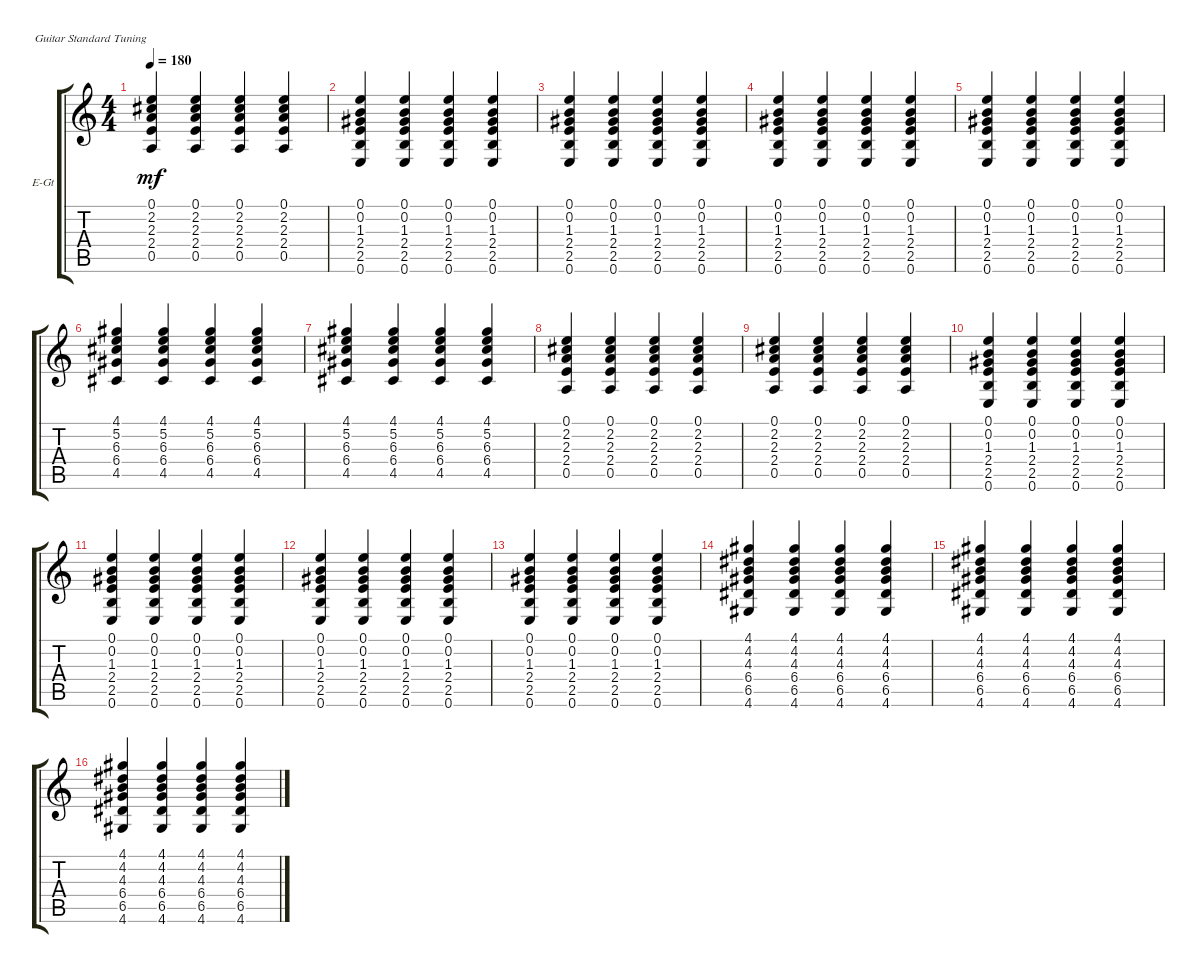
\defaultSystemsLayout 4
\bracketExtendMode groupsimilarinstruments
\firstSystemTrackNameOrientation horizontal
\otherSystemsTrackNameOrientation horizontal
\track ("Electric Guitar" "E-Gt") {instrument overdrivenguitar}
\staff {score tabs}
\tuning (E4 B3 G3 D3 A2 E2)
\ts (4 4)
\tempo 180
\clef g2
\ks c
(2.2 2.3 2.4 0.5 0.1).4{dy mf} (2.2 2.3 2.4 0.5 0.1).4 (2.2 2.3 2.4 0.5 0.1).4 (2.2 2.3 2.4 0.5 0.1).4 |
(2.5 2.4 1.3 0.6 0.2 0.1).4 (2.5 2.4 1.3 0.6 0.2 0.1).4 (2.5 2.4 1.3 0.6 0.2 0.1).4 (2.5 2.4 1.3 0.6 0.2 0.1).4 |
\scale
0.333333 (2.5 2.4 1.3 0.6 0.2 0.1).4 (2.5 2.4 1.3 0.6 0.2 0.1).4 (2.5 2.4 1.3 0.6 0.2 0.1).4 (2.5 2.4 1.3 0.6 0.2 0.1).4 |
(2.5 2.4 1.3 0.2 0.1 0.6).4 (2.5 2.4 1.3 0.2 0.1 0.6).4 (2.5 2.4 1.3 0.6 0.2 0.1).4 (2.5 2.4 1.3 0.1 0.2 0.6).4 |
(2.5 2.4 1.3 0.2 0.1 0.6).4 (2.5 2.4 1.3 0.2 0.1 0.6).4 (2.5 2.4 1.3 0.6 0.2 0.1).4 (2.5 2.4 1.3 0.1 0.2 0.6).4 |
\scale
0.333333 (4.1 5.2 6.3 6.4 4.5).4 (4.1 5.2 6.3 6.4 4.5).4 (4.1 5.2 6.3 6.4 4.5).4 (4.1 5.2 6.3 6.4 4.5).4 |
\scale
0.333333 (4.1 5.2 6.3 6.4 4.5).4 (4.1 5.2 6.3 6.4 4.5).4 (4.1 5.2 6.3 6.4 4.5).4 (4.1 5.2 6.3 6.4 4.5).4 |
(2.2 2.3 2.4 0.5 0.1).4 (2.2 2.3 2.4 0.5 0.1).4 (2.2 2.3 2.4 0.5 0.1).4 (2.2 2.3 2.4 0.5 0.1).4 |
(2.2 2.3 2.4 0.5 0.1).4 (2.2 2.3 2.4 0.5 0.1).4 (2.2 2.3 2.4 0.5 0.1).4 (2.2 2.3 2.4 0.5 0.1).4 |
(2.5 2.4 1.3 0.6 0.2 0.1).4 (2.5 2.4 1.3 0.6 0.2 0.1).4 (2.5 2.4 1.3 0.6 0.2 0.1).4 (2.5 2.4 1.3 0.6 0.2 0.1).4 |
(2.5 2.4 1.3 0.6 0.2 0.1).4 (2.5 2.4 1.3 0.6 0.2 0.1).4 (2.5 2.4 1.3 0.6 0.2 0.1).4 (2.5 2.4 1.3 0.6 0.2 0.1).4 |
(2.5 2.4 1.3 0.6 0.2 0.1).4 (2.5 2.4 1.3 0.6 0.2 0.1).4 (2.5 2.4 1.3 0.6 0.2 0.1).4 (2.5 2.4 1.3 0.6 0.2 0.1).4 |
(2.5 2.4 1.3 0.6 0.2 0.1).4 (2.5 2.4 1.3 0.6 0.2 0.1).4 (2.5 2.4 1.3 0.6 0.2 0.1).4 (2.5 2.4 1.3 0.6 0.2 0.1).4 |
(4.6 4.3 4.2 4.1 6.4 6.5).4 (4.6 4.3 4.2 4.1 6.4 6.5).4 (4.6 4.3 4.2 4.1 6.4 6.5).4 (4.6 4.3 4.2 4.1 6.4 6.5).4 |
(4.6 4.3 4.2 4.1 6.4 6.5).4 (4.6 4.3 4.2 4.1 6.4 6.5).4 (4.6 4.3 4.2 4.1 6.4 6.5).4 (4.6 4.3 4.2 4.1 6.4 6.5).4 |
(4.6 4.3 4.2 4.1 6.4 6.5).4 (4.6 4.3 4.2 4.1 6.4 6.5).4 (4.6 4.3 4.2 4.1 6.4 6.5).4 (4.6 4.3 4.2 4.1 6.4 6.5).4
